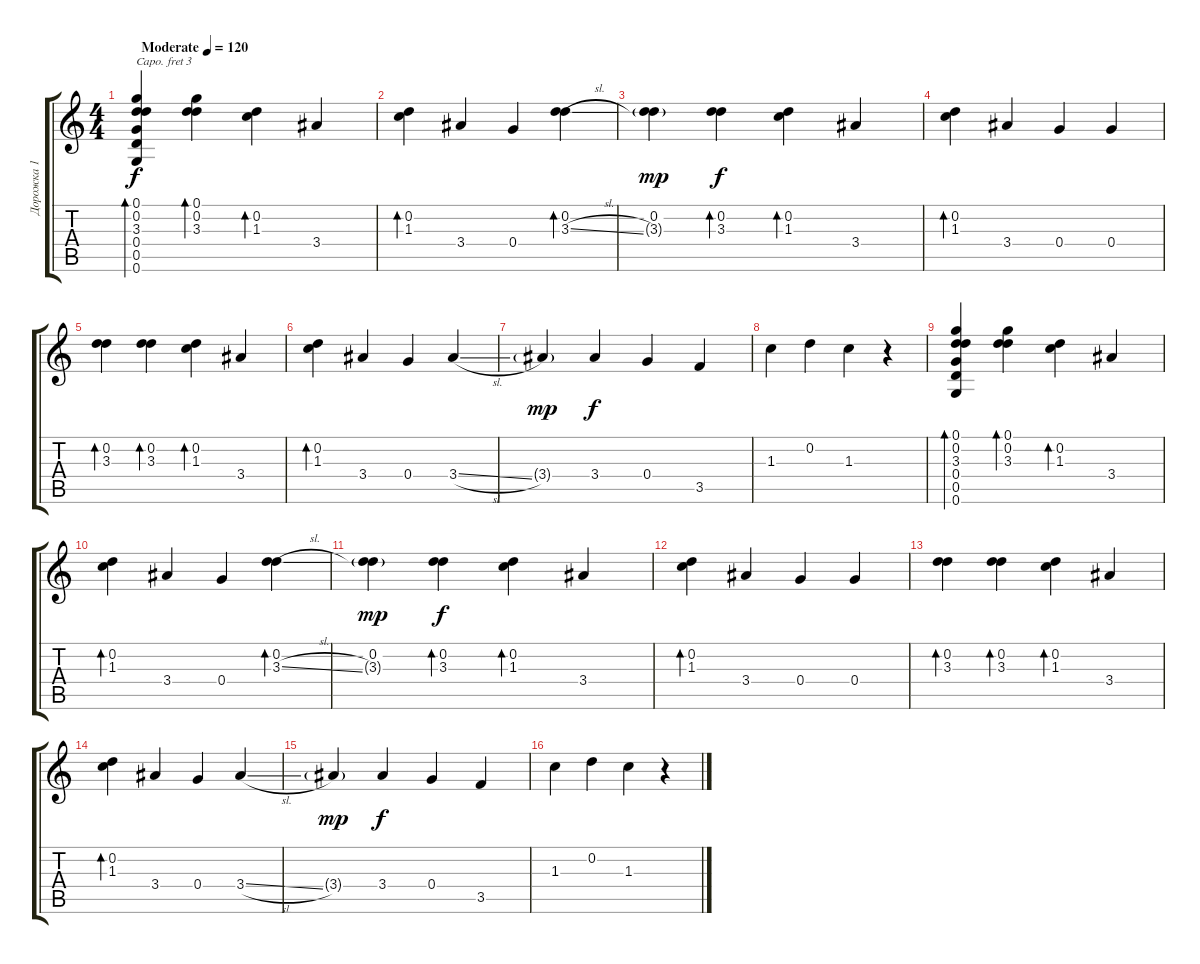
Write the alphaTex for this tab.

\track ("Дорожка 1" "Дорожка 1") {instrument acousticguitarsteel}
\staff {score tabs}
\capo 3
\tuning (E4 B3 Ab3 E3 B2 E2) {hide}
\ts (4 4)
\tempo (120 "Moderate")
\clef g2
\ks c
(0.1 0.2 3.3 0.4 0.5 0.6).4{bd 120 dy f instrument acousticguitarsteel} (0.1 0.2 3.3).4{bd 120} (0.2 1.3).4{bd 120} 3.4.4 |
(0.2 1.3).4{bd 120} 3.4.4 0.4.4 (0.2 3.3{sl}).4{bd 120} |
(0.2 3.3{g}).4{dy mp} (0.2 3.3).4{bd 120 dy f} (0.2 1.3).4{bd 120} 3.4.4 |
(0.2 1.3).4{bd 120} 3.4.4 0.4.4 0.4.4 |
(0.2 3.3).4{bd 120} (0.2 3.3).4{bd 120} (0.2 1.3).4{bd 120} 3.4.4 |
(0.2 1.3).4{bd 120} 3.4.4 0.4.4 3.4{sl}.4 |
3.4{g}.4{dy mp} 3.4.4{dy f} 0.4.4 3.5.4 |
1.3.4 0.2.4 1.3.4 r.4 |
(0.1 0.2 3.3 0.4 0.5 0.6).4{bd 120} (0.1 0.2 3.3).4{bd 120} (0.2 1.3).4{bd 120} 3.4.4 |
(0.2 1.3).4{bd 120} 3.4.4 0.4.4 (0.2 3.3{sl}).4{bd 120} |
(0.2 3.3{g}).4{dy mp} (0.2 3.3).4{bd 120 dy f} (0.2 1.3).4{bd 120} 3.4.4 |
(0.2 1.3).4{bd 120} 3.4.4 0.4.4 0.4.4 |
(0.2 3.3).4{bd 120} (0.2 3.3).4{bd 120} (0.2 1.3).4{bd 120} 3.4.4 |
(0.2 1.3).4{bd 120} 3.4.4 0.4.4 3.4{sl}.4 |
3.4{g}.4{dy mp} 3.4.4{dy f} 0.4.4 3.5.4 |
1.3.4 0.2.4 1.3.4 r.4
